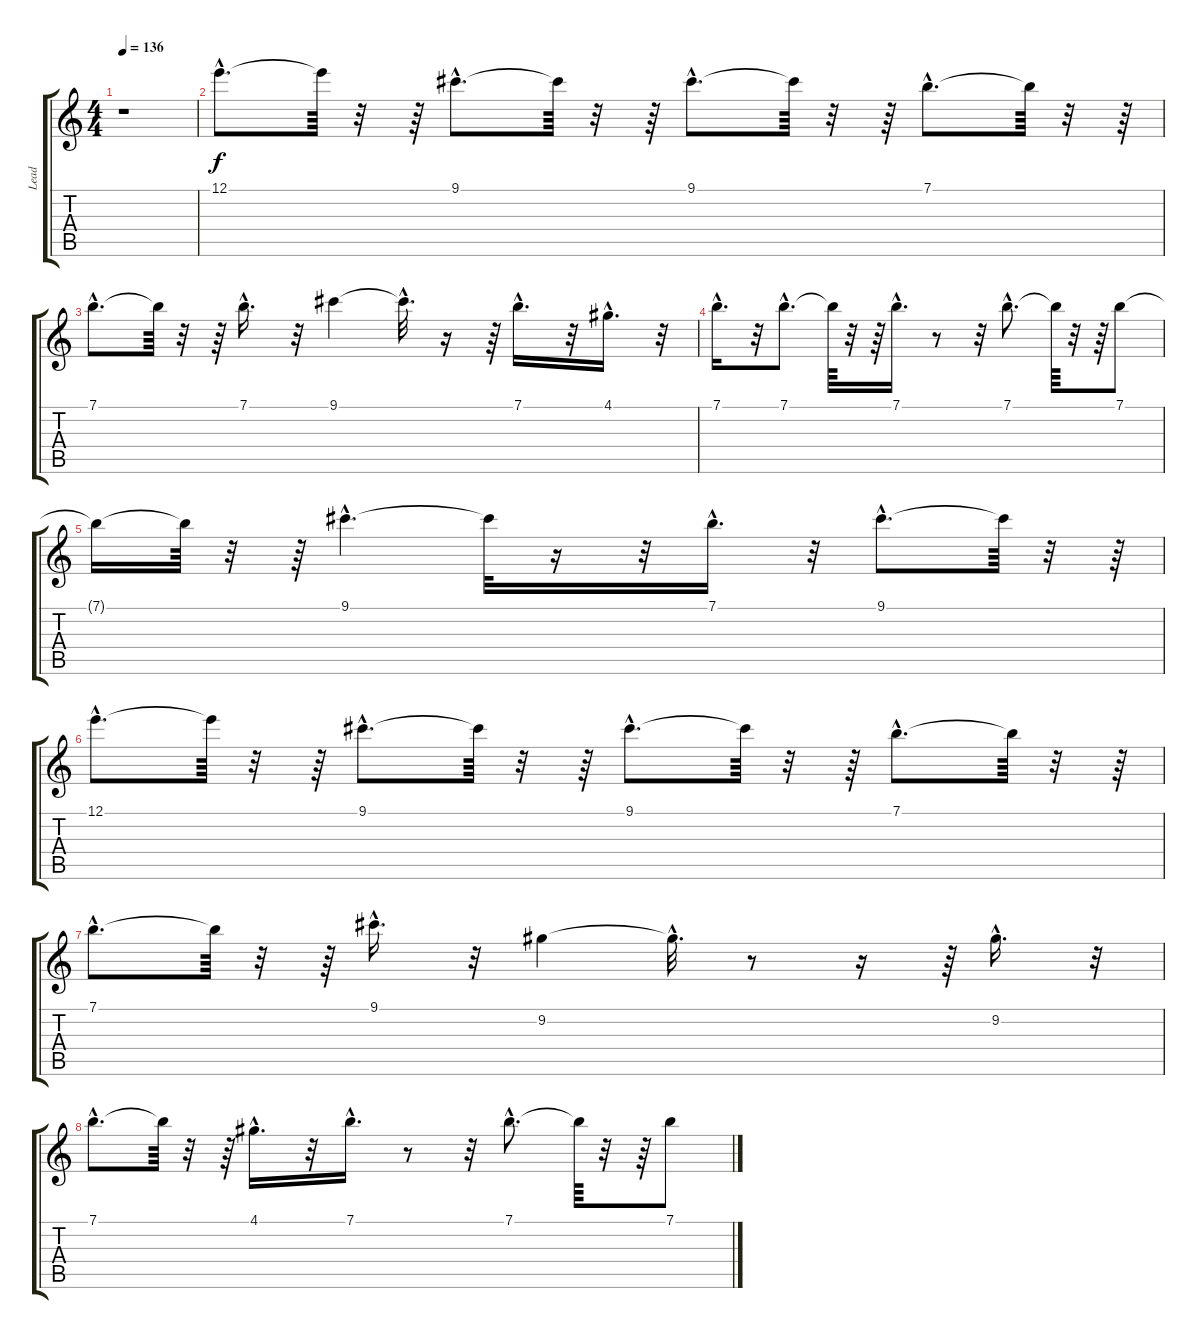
\track ("Lead" "Lead") {instrument overdrivenguitar}
\staff {score tabs}
\tuning (E4 B3 G3 D3 A2 E2) {hide}
\ts (4 4)
\tempo 136
\clef g2
\ks c
r.1{dy f} |
12.1{hac}.8{d} 12.1{t}.64 r.32 r.64 9.1{hac}.8{d} 9.1{t}.64 r.32 r.64 9.1{hac}.8{d} 9.1{t}.64 r.32 r.64 7.1{hac}.8{d} 7.1{t}.64 r.32 r.64 |
7.1{hac}.8{d} 7.1{t}.64 r.32 r.64 7.1{hac}.16{d} r.32 9.1.4 9.1{hac t}.32{d} r.16 r.64 7.1{hac}.16{d} r.32 4.1{hac}.16{d} r.32 |
7.1{hac}.16{d} r.32 7.1{hac}.8{d} 7.1{t}.64 r.32 r.64 7.1{hac}.16{d} r.8 r.32 7.1{hac}.8{d} 7.1{t}.64 r.32 r.64 7.1.8 |
7.1{t}.16 7.1{t}.64 r.32 r.64 9.1{hac}.4{d} 9.1{t}.32 r.16 r.32 7.1{hac}.16{d} r.32 9.1{hac}.8{d} 9.1{t}.64 r.32 r.64 |
12.1{hac}.8{d} 12.1{t}.64 r.32 r.64 9.1{hac}.8{d} 9.1{t}.64 r.32 r.64 9.1{hac}.8{d} 9.1{t}.64 r.32 r.64 7.1{hac}.8{d} 7.1{t}.64 r.32 r.64 |
7.1{hac}.8{d} 7.1{t}.64 r.32 r.64 9.1{hac}.16{d} r.32 9.2.4 9.2{hac t}.32{d} r.8 r.16 r.64 9.2{hac}.16{d} r.32 |
7.1{hac}.8{d} 7.1{t}.64 r.32 r.64 4.1{hac}.16{d} r.32 7.1{hac}.16{d} r.8 r.32 7.1{hac}.8{d} 7.1{t}.64 r.32 r.64 7.1.8
